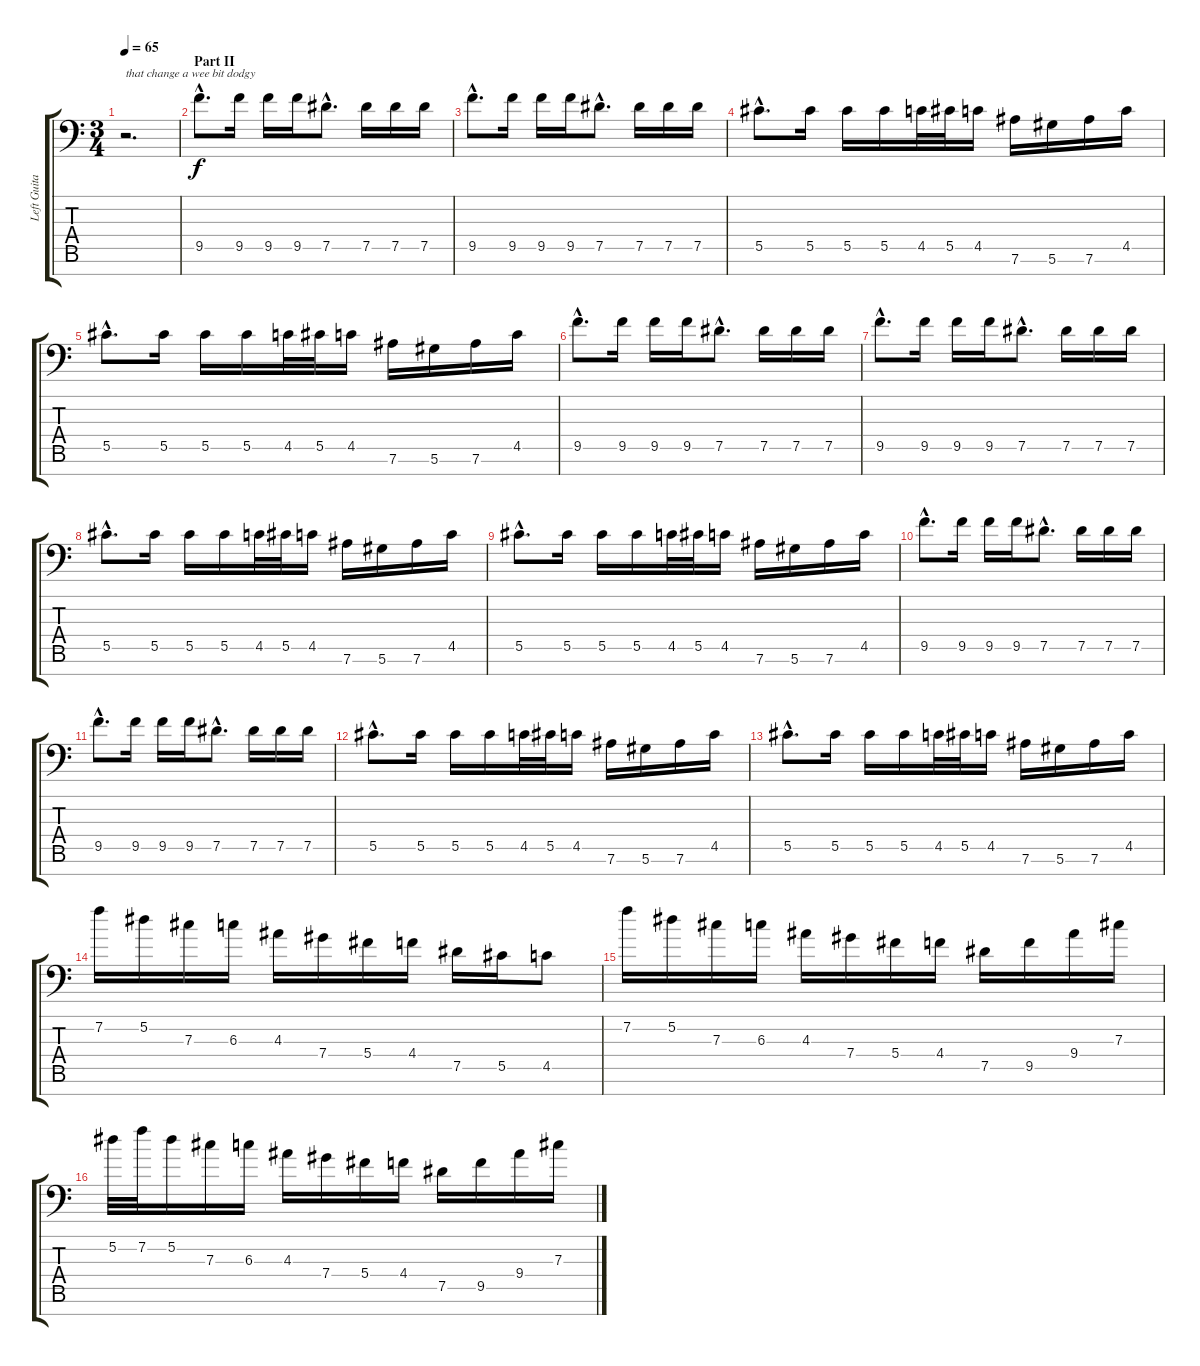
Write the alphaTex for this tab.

\track ("Left Guitar" "Left Guita") {instrument distortionguitar}
\staff {score tabs}
\tuning (Eb4 Bb3 Gb3 Db3 Ab2 Eb2 Bb1) {hide}
\ts (3 4)
\tempo 65
\clef f4
\ks c
r.2{d txt "that change a wee bit dodgy" dy f} |
\section ("" "Part II")
9.5{hac}.8{d} 9.5.16 9.5.16 9.5.16 7.5{hac}.8{d} 7.5.16 7.5.16 7.5.16 |
9.5{hac}.8{d} 9.5.16 9.5.16 9.5.16 7.5{hac}.8{d} 7.5.16 7.5.16 7.5.16 |
5.5{hac}.8{d} 5.5.16 5.5.16 5.5.16 4.5.32 5.5.32 4.5.16 7.6.16 5.6.16 7.6.16 4.5.16 |
5.5{hac}.8{d} 5.5.16 5.5.16 5.5.16 4.5.32 5.5.32 4.5.16 7.6.16 5.6.16 7.6.16 4.5.16 |
9.5{hac}.8{d} 9.5.16 9.5.16 9.5.16 7.5{hac}.8{d} 7.5.16 7.5.16 7.5.16 |
9.5{hac}.8{d} 9.5.16 9.5.16 9.5.16 7.5{hac}.8{d} 7.5.16 7.5.16 7.5.16 |
5.5{hac}.8{d} 5.5.16 5.5.16 5.5.16 4.5.32 5.5.32 4.5.16 7.6.16 5.6.16 7.6.16 4.5.16 |
5.5{hac}.8{d} 5.5.16 5.5.16 5.5.16 4.5.32 5.5.32 4.5.16 7.6.16 5.6.16 7.6.16 4.5.16 |
9.5{hac}.8{d} 9.5.16 9.5.16 9.5.16 7.5{hac}.8{d} 7.5.16 7.5.16 7.5.16 |
9.5{hac}.8{d} 9.5.16 9.5.16 9.5.16 7.5{hac}.8{d} 7.5.16 7.5.16 7.5.16 |
5.5{hac}.8{d} 5.5.16 5.5.16 5.5.16 4.5.32 5.5.32 4.5.16 7.6.16 5.6.16 7.6.16 4.5.16 |
5.5{hac}.8{d} 5.5.16 5.5.16 5.5.16 4.5.32 5.5.32 4.5.16 7.6.16 5.6.16 7.6.16 4.5.16 |
7.2.16 5.2.16 7.3.16 6.3.16 4.3.16 7.4.16 5.4.16 4.4.16 7.5.16 5.5.16 4.5.8 |
7.2.16 5.2.16 7.3.16 6.3.16 4.3.16 7.4.16 5.4.16 4.4.16 7.5.16 9.5.16 9.4.16 7.3.16 |
5.2.32 7.2.32 5.2.16 7.3.16 6.3.16 4.3.16 7.4.16 5.4.16 4.4.16 7.5.16 9.5.16 9.4.16 7.3.16
